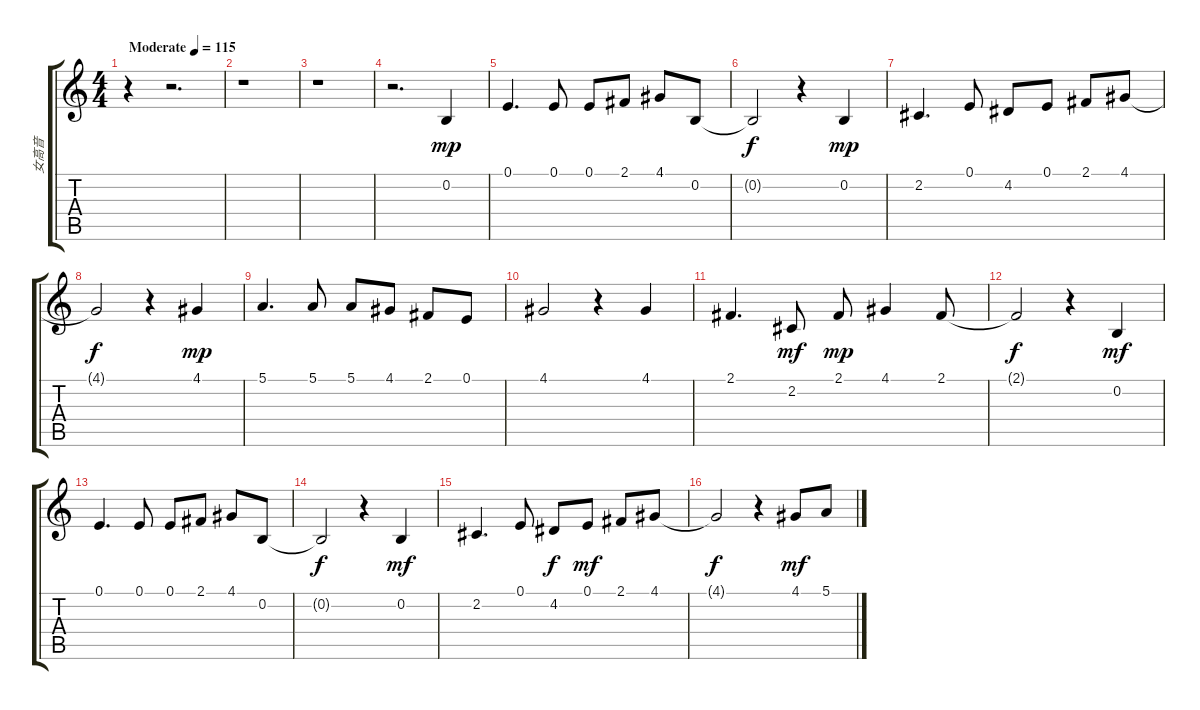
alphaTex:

\track ("女高音" "女高音") {instrument stringensemble1}
\staff {score tabs}
\tuning (E4 B3 G3 D3 A2 E2) {hide}
\ts (4 4)
\tempo (115 "Moderate")
\clef g2
\ks c
r.4{dy mp instrument stringensemble1} r.2{d} |
r.1 |
r.1 |
r.2{d} 0.2.4 |
0.1.4{d} 0.1.8 0.1.8 2.1.8 4.1.8 0.2.8 |
0.2{t}.2{dy f} r.4 0.2.4{dy mp} |
2.2.4{d} 0.1.8 4.2.8 0.1.8 2.1.8 4.1.8 |
4.1{t}.2{dy f} r.4 4.1.4{dy mp} |
5.1.4{d} 5.1.8 5.1.8 4.1.8 2.1.8 0.1.8 |
4.1.2 r.4 4.1.4 |
2.1.4{d} 2.2.8{dy mf} 2.1.8{dy mp} 4.1.4 2.1.8 |
2.1{t}.2{dy f} r.4 0.2.4{dy mf} |
0.1.4{d} 0.1.8 0.1.8 2.1.8 4.1.8 0.2.8 |
0.2{t}.2{dy f} r.4 0.2.4{dy mf} |
2.2.4{d} 0.1.8 4.2.8{dy f} 0.1.8{dy mf} 2.1.8 4.1.8 |
4.1{t}.2{dy f} r.4 4.1.8{dy mf} 5.1.8
